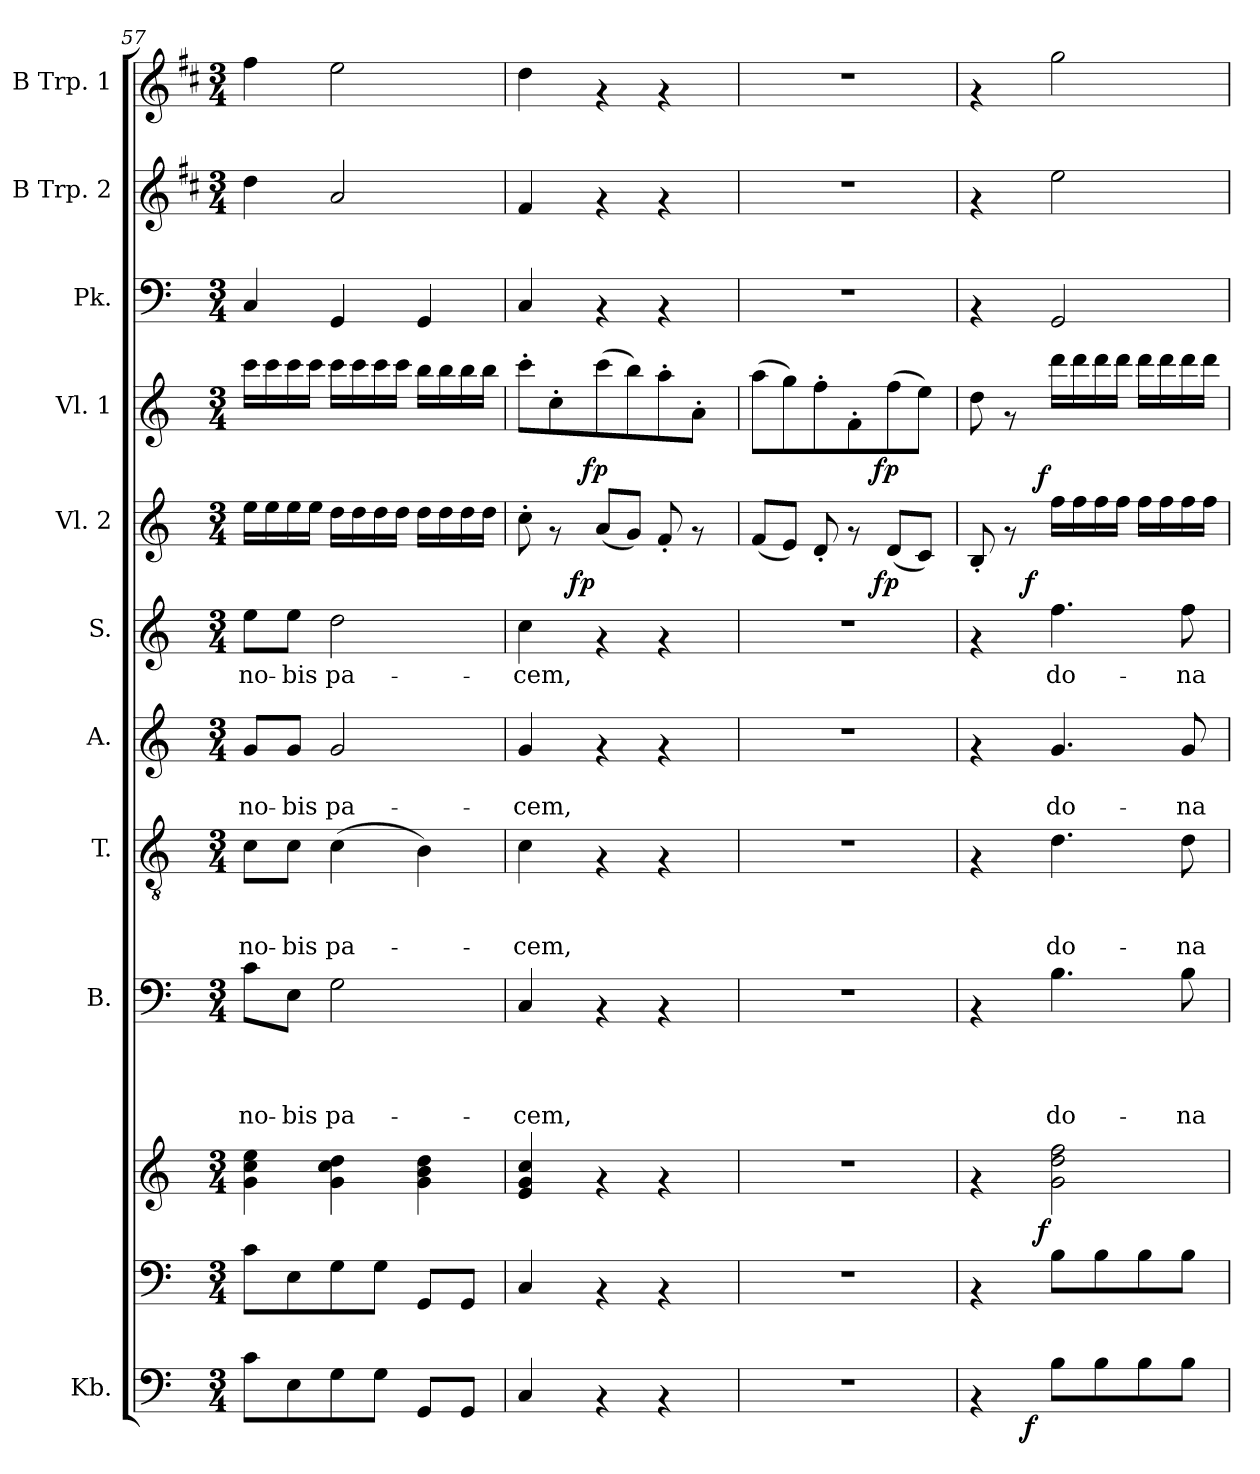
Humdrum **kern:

**kern	**dynam	**kern	**kern	**dynam	**kern	**text	**text	**text	**text	**kern	**text	**text	**text	**kern	**text	**text	**kern	**text	**kern	**dynam	**kern	**dynam	**kern	**kern	**kern
*part11	*part11	*part10	*part10	*part10	*part9	*part9	*part9	*part9	*part9	*part8	*part8	*part8	*part8	*part7	*part7	*part7	*part6	*part6	*part5	*part5	*part4	*part4	*part3	*part2	*part1
*staff12	*staff12	*staff11	*staff10	*staff10/11	*staff9	*staff9	*staff9	*staff9	*staff9	*staff8	*staff8	*staff8	*staff8	*staff7	*staff7	*staff7	*staff6	*staff6	*staff5	*staff5	*staff4	*staff4	*staff3	*staff2	*staff1
*I"Kb.	*	*	*	*	*I"B.	*	*	*	*	*I"T.	*	*	*	*I"A.	*	*	*I"S.	*	*I"Vl. 2	*	*I"Vl. 1	*	*I"Pk.	*I"B Trp. 2	*I"B Trp. 1
*I'Kb.	*	*	*	*	*I'B.	*	*	*	*	*I'T.	*	*	*	*I'A.	*	*	*I'S.	*	*I'Vl. 2	*	*I'Vl. 1	*	*I'Pk.	*I'B Trp. 2	*I'B Trp. 1
*clefF4	*	*clefF4	*clefG2	*	*clefF4	*	*	*	*	*clefGv2	*	*	*	*clefG2	*	*	*clefG2	*	*clefG2	*	*clefG2	*	*clefF4	*clefG2	*clefG2
*	*	*	*	*	*	*	*	*	*	*	*	*	*	*	*	*	*	*	*	*	*	*	*	*ITrd1c2	*ITrd1c2
*k[]	*	*k[]	*k[]	*	*k[]	*	*	*	*	*k[]	*	*	*	*k[]	*	*	*k[]	*	*k[]	*	*k[]	*	*k[]	*k[]	*k[]
*C:	*	*C:	*C:	*	*C:	*	*	*	*	*C:	*	*	*	*C:	*	*	*C:	*	*C:	*	*C:	*	*C:	*C:	*C:
*M3/4	*	*M3/4	*M3/4	*	*M3/4	*	*	*	*	*M3/4	*	*	*	*M3/4	*	*	*M3/4	*	*M3/4	*	*M3/4	*	*M3/4	*M3/4	*M3/4
=57	=57	=57	=57	=57	=57	=57	=57	=57	=57	=57	=57	=57	=57	=57	=57	=57	=57	=57	=57	=57	=57	=57	=57	=57	=57
!	!	!	!	!	!	!	!	!	!LO:LY:b	!	!	!	!LO:LY:b	!	!	!LO:LY:b	!	!LO:LY:b	!	!	!	!	!	!	!
8c\L	.	8c\L	4g\ 4cc\ 4ee\	.	8c\L	.	.	.	no-	8c\L	.	.	no-	8g/L	.	no-	8ee\L	no-	16ee\LL	.	16ccc\LL	.	4C/	4cc\	4ee\
.	.	.	.	.	.	.	.	.	.	.	.	.	.	.	.	.	.	.	16ee\	.	16ccc\	.	.	.	.
!	!	!	!	!	!	!	!	!	!LO:LY:b	!	!	!	!LO:LY:b	!	!	!LO:LY:b	!	!LO:LY:b	!	!	!	!	!	!	!
8E\	.	8E\	.	.	8E\J	.	.	.	-bis	8c\J	.	.	-bis	8g/J	.	-bis	8ee\J	-bis	16ee\	.	16ccc\	.	.	.	.
.	.	.	.	.	.	.	.	.	.	.	.	.	.	.	.	.	.	.	16ee\JJ	.	16ccc\JJ	.	.	.	.
!	!	!	!	!	!	!	!	!	!LO:LY:b	!	!	!	!LO:LY:b	!	!	!LO:LY:b	!	!LO:LY:b	!	!	!	!	!	!	!
8G\	.	8G\	4g\ 4cc\ 4dd\	.	2G\	.	.	.	pa-	(>4c\	.	.	pa-	2g/	.	pa-	2dd\	pa-	16dd\LL	.	16ccc\LL	.	4GG/	2g/	2dd\
.	.	.	.	.	.	.	.	.	.	.	.	.	.	.	.	.	.	.	16dd\	.	16ccc\	.	.	.	.
8G\J	.	8G\J	.	.	.	.	.	.	.	.	.	.	.	.	.	.	.	.	16dd\	.	16ccc\	.	.	.	.
.	.	.	.	.	.	.	.	.	.	.	.	.	.	.	.	.	.	.	16dd\JJ	.	16ccc\JJ	.	.	.	.
8GG/L	.	8GG/L	4g\ 4b\ 4dd\	.	.	.	.	.	.	4B\)	.	.	.	.	.	.	.	.	16dd\LL	.	16bb\LL	.	4GG/	.	.
.	.	.	.	.	.	.	.	.	.	.	.	.	.	.	.	.	.	.	16dd\	.	16bb\	.	.	.	.
8GG/J	.	8GG/J	.	.	.	.	.	.	.	.	.	.	.	.	.	.	.	.	16dd\	.	16bb\	.	.	.	.
.	.	.	.	.	.	.	.	.	.	.	.	.	.	.	.	.	.	.	16dd\JJ	.	16bb\JJ	.	.	.	.
=58	=58	=58	=58	=58	=58	=58	=58	=58	=58	=58	=58	=58	=58	=58	=58	=58	=58	=58	=58	=58	=58	=58	=58	=58	=58
!	!	!	!	!	!	!	!	!	!LO:LY:b	!	!	!	!LO:LY:b	!	!	!LO:LY:b	!	!LO:LY:b	!	!	!	!	!	!	!
*	*	*	*	*	*	*	*	*	*	*	*	*	*	*	*	*	*	*	*^	*	*^	*	*	*	*
4C/	.	4C/	4e/ 4g/ 4cc/	.	4C/	.	.	.	-cem,	4c\	.	.	-cem,	4g/	.	-cem,	4cc\	-cem,	8cc'>\	8.ryy	.	8ccc'>\L	8..ryy	.	4C/	4e/	4cc\
.	.	.	.	.	.	.	.	.	.	.	.	.	.	.	.	.	.	.	8rf	.	.	8cc'>\	.	.	.	.	.
!	!	!	!	!	!	!	!	!	!	!	!	!	!	!	!	!	!	!	!	!	!LO:DY:b	!	!	!	!	!	!
.	.	.	.	.	.	.	.	.	.	.	.	.	.	.	.	.	.	.	.	2ryy	fp	.	.	.	.	.	.
!	!	!	!	!	!	!	!	!	!	!	!	!	!	!	!	!	!	!	!	!	!	!	!	!LO:DY:b	!	!	!
.	.	.	.	.	.	.	.	.	.	.	.	.	.	.	.	.	.	.	.	.	.	.	2ryy	fp	.	.	.
4rAA	.	4rAA	4rf	.	4rAA	.	.	.	.	4rF	.	.	.	4rf	.	.	4rf	.	(<8a/L	.	.	(>8ccc\	.	.	4rAA	4rf	4rf
.	.	.	.	.	.	.	.	.	.	.	.	.	.	.	.	.	.	.	8g/J)	.	.	8bb\)	.	.	.	.	.
4rAA	.	4rAA	4rf	.	4rAA	.	.	.	.	4rF	.	.	.	4rf	.	.	4rf	.	8f'</	.	.	8aa'>\	.	.	4rAA	4rf	4rf
.	.	.	.	.	.	.	.	.	.	.	.	.	.	.	.	.	.	.	8rf	.	.	8a'>\J	.	.	.	.	.
.	.	.	.	.	.	.	.	.	.	.	.	.	.	.	.	.	.	.	.	16ryy	.	.	.	.	.	.	.
.	.	.	.	.	.	.	.	.	.	.	.	.	.	.	.	.	.	.	.	.	.	.	32ryy	.	.	.	.
!!LO:PB:g=z
=59	=59	=59	=59	=59	=59	=59	=59	=59	=59	=59	=59	=59	=59	=59	=59	=59	=59	=59	=59	=59	=59	=59	=59	=59	=59	=59	=59
!	!	!	!	!	!	!	!	!	!	!	!	!	!	!	!	!	!	!	!	!	!LO:DY:a	!	!	!	!	!	!
!	!	!	!	!	!	!	!	!	!	!	!	!	!	!	!	!	!	!	!	!	!LO:DY:n=1:b	!	!	!	!	!	!
2.r	.	2.r	2.r	.	2.r	.	.	.	.	2.r	.	.	.	2.r	.	.	2.r	.	(<8f/L	4...ryy	fp fp	(>8aa\L	4...ryy	.	2.r	2.r	2.r
.	.	.	.	.	.	.	.	.	.	.	.	.	.	.	.	.	.	.	8e/J)	.	.	8gg\)	.	.	.	.	.
.	.	.	.	.	.	.	.	.	.	.	.	.	.	.	.	.	.	.	8d'</	.	.	8ff'>\	.	.	.	.	.
.	.	.	.	.	.	.	.	.	.	.	.	.	.	.	.	.	.	.	8rf	.	.	8f'>\	.	.	.	.	.
!	!	!	!	!	!	!	!	!	!	!	!	!	!	!	!	!	!	!	!	!	!LO:DY:n=2:b	!	!	!LO:DY:b	!	!	!
.	.	.	.	.	.	.	.	.	.	.	.	.	.	.	.	.	.	.	.	4ryy	fp	.	4ryy	fp	.	.	.
.	.	.	.	.	.	.	.	.	.	.	.	.	.	.	.	.	.	.	(<8d/L	.	.	(>8ff\	.	.	.	.	.
.	.	.	.	.	.	.	.	.	.	.	.	.	.	.	.	.	.	.	8c/J)	.	.	8ee\J)	.	.	.	.	.
.	.	.	.	.	.	.	.	.	.	.	.	.	.	.	.	.	.	.	.	32ryy	.	.	32ryy	.	.	.	.
*	*	*	*	*	*	*	*	*	*	*	*	*	*	*	*	*	*	*	*	*	*	*v	*v	*	*	*	*
=60	=60	=60	=60	=60	=60	=60	=60	=60	=60	=60	=60	=60	=60	=60	=60	=60	=60	=60	=60	=60	=60	=60	=60	=60	=60	=60
*^	*	*^	*	*	*	*	*	*	*	*	*	*	*	*	*	*	*	*	*	*^	*	*	*	*	*	*
4rAA	8.ryy	.	4rAA	8..ryy	4rf	.	4rAA	.	.	.	.	4rF	.	.	.	4rf	.	.	4rf	.	8B'</	8.ryy	8..ryy	.	8dd\	.	4rAA	4rf	4rf
.	.	.	.	.	.	.	.	.	.	.	.	.	.	.	.	.	.	.	.	.	8rf	.	.	.	8rf	.	.	.	.
!	!	!LO:DY:b	!	!	!	!	!	!	!	!	!	!	!	!	!	!	!	!	!	!	!	!	!	!LO:DY:b	!	!	!	!	!
.	2ryy	f	.	.	.	.	.	.	.	.	.	.	.	.	.	.	.	.	.	.	.	2ryy	.	f	.	.	.	.	.
!	!	!	!	!	!	!LO:DY:a=2	!	!	!	!	!	!	!	!	!	!	!	!	!	!	!	!	!	!LO:DY:a	!	!	!	!	!
.	.	.	.	2ryy	.	f	.	.	.	.	.	.	.	.	.	.	.	.	.	.	.	.	2ryy	f	.	.	.	.	.
!	!	!	!	!	!	!	!	!	!	!	!LO:LY:b	!	!	!	!LO:LY:b	!	!	!LO:LY:b	!	!LO:LY:b	!	!	!	!	!	!	!	!	!
8B\L	.	.	8B\L	.	2g\ 2dd\ 2ff\	.	4.B\	.	.	.	do-	4.d\	.	.	do-	4.g/	.	do-	4.ff\	do-	16ff\LL	.	.	.	16ddd\LL	.	2GG/	2dd\	2ff\
.	.	.	.	.	.	.	.	.	.	.	.	.	.	.	.	.	.	.	.	.	16ff\	.	.	.	16ddd\	.	.	.	.
8B\	.	.	8B\	.	.	.	.	.	.	.	.	.	.	.	.	.	.	.	.	.	16ff\	.	.	.	16ddd\	.	.	.	.
.	.	.	.	.	.	.	.	.	.	.	.	.	.	.	.	.	.	.	.	.	16ff\JJ	.	.	.	16ddd\JJ	.	.	.	.
8B\	.	.	8B\	.	.	.	.	.	.	.	.	.	.	.	.	.	.	.	.	.	16ff\LL	.	.	.	16ddd\LL	.	.	.	.
.	.	.	.	.	.	.	.	.	.	.	.	.	.	.	.	.	.	.	.	.	16ff\	.	.	.	16ddd\	.	.	.	.
!	!	!	!	!	!	!	!	!	!	!	!LO:LY:b	!	!	!	!LO:LY:b	!	!	!LO:LY:b	!	!LO:LY:b	!	!	!	!	!	!	!	!	!
8B\J	.	.	8B\J	.	.	.	8B\	.	.	.	-na	8d\	.	.	-na	8g/	.	-na	8ff\	-na	16ff\	.	.	.	16ddd\	.	.	.	.
.	16ryy	.	.	.	.	.	.	.	.	.	.	.	.	.	.	.	.	.	.	.	16ff\JJ	16ryy	.	.	16ddd\JJ	.	.	.	.
.	.	.	.	32ryy	.	.	.	.	.	.	.	.	.	.	.	.	.	.	.	.	.	.	32ryy	.	.	.	.	.	.
*v	*v	*	*	*	*	*	*	*	*	*	*	*	*	*	*	*	*	*	*	*	*v	*v	*v	*	*	*	*	*	*
*	*	*v	*v	*	*	*	*	*	*	*	*	*	*	*	*	*	*	*	*	*	*	*	*	*	*	*
=	=	=	=	=	=	=	=	=	=	=	=	=	=	=	=	=	=	=	=	=	=	=	=	=	=
*-	*-	*-	*-	*-	*-	*-	*-	*-	*-	*-	*-	*-	*-	*-	*-	*-	*-	*-	*-	*-	*-	*-	*-	*-	*-
